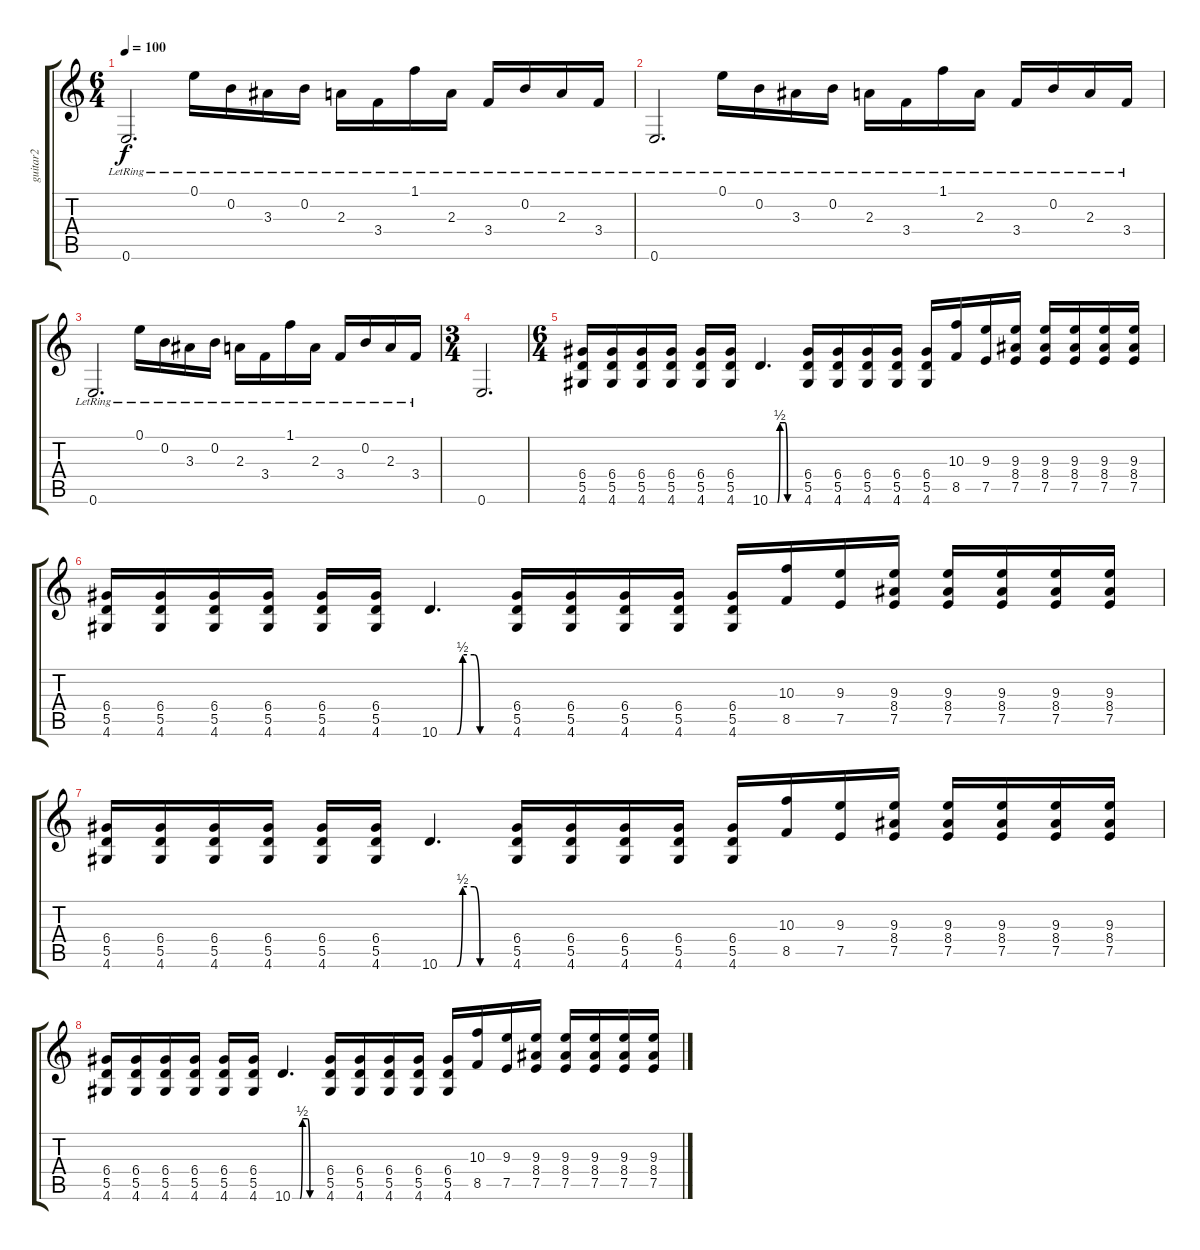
\track ("guitar2" "guitar2") {instrument distortionguitar}
\staff {score tabs}
\tuning (E4 B3 G3 D3 A2 E2) {hide}
\ts (6 4)
\tempo 100
\clef g2
\ks c
0.6{lr}.2{d dy f} 0.1{lr}.16 0.2{lr}.16 3.3{lr}.16 0.2{lr}.16 2.3{lr}.16 3.4{lr}.16 1.1{lr}.16 2.3{lr}.16 3.4{lr}.16 0.2{lr}.16 2.3{lr}.16 3.4{lr}.16 |
0.6{lr}.2{d} 0.1{lr}.16 0.2{lr}.16 3.3{lr}.16 0.2{lr}.16 2.3{lr}.16 3.4{lr}.16 1.1{lr}.16 2.3{lr}.16 3.4{lr}.16 0.2{lr}.16 2.3{lr}.16 3.4{lr}.16 |
0.6{lr}.2{d} 0.1{lr}.16 0.2{lr}.16 3.3{lr}.16 0.2{lr}.16 2.3{lr}.16 3.4{lr}.16 1.1{lr}.16 2.3{lr}.16 3.4{lr}.16 0.2{lr}.16 2.3{lr}.16 3.4{lr}.16 |
\ts (3 4)
0.6.2{d} |
\ts (6 4)
(6.4 5.5 4.6).16{instrument distortionguitar} (6.4 5.5 4.6).16 (6.4 5.5 4.6).16 (6.4 5.5 4.6).16 (6.4 5.5 4.6).16 (6.4 5.5 4.6).16 10.6{be (custom 0 0 15 0 20 2 30 2 35 0 60 0)}.4{d} (6.4 5.5 4.6).16 (6.4 5.5 4.6).16 (6.4 5.5 4.6).16 (6.4 5.5 4.6).16 (6.4 5.5 4.6).16 (10.3 8.5).16 (9.3 7.5).16 (9.3 8.4 7.5).16 (9.3 8.4 7.5).16 (9.3 8.4 7.5).16 (9.3 8.4 7.5).16 (9.3 8.4 7.5).16 |
(6.4 5.5 4.6).16{instrument distortionguitar} (6.4 5.5 4.6).16 (6.4 5.5 4.6).16 (6.4 5.5 4.6).16 (6.4 5.5 4.6).16 (6.4 5.5 4.6).16 10.6{be (custom 0 0 15 0 20 2 30 2 35 0 60 0)}.4{d} (6.4 5.5 4.6).16 (6.4 5.5 4.6).16 (6.4 5.5 4.6).16 (6.4 5.5 4.6).16 (6.4 5.5 4.6).16 (10.3 8.5).16 (9.3 7.5).16 (9.3 8.4 7.5).16 (9.3 8.4 7.5).16 (9.3 8.4 7.5).16 (9.3 8.4 7.5).16 (9.3 8.4 7.5).16 |
(6.4 5.5 4.6).16{instrument distortionguitar} (6.4 5.5 4.6).16 (6.4 5.5 4.6).16 (6.4 5.5 4.6).16 (6.4 5.5 4.6).16 (6.4 5.5 4.6).16 10.6{be (custom 0 0 15 0 20 2 30 2 35 0 60 0)}.4{d} (6.4 5.5 4.6).16 (6.4 5.5 4.6).16 (6.4 5.5 4.6).16 (6.4 5.5 4.6).16 (6.4 5.5 4.6).16 (10.3 8.5).16 (9.3 7.5).16 (9.3 8.4 7.5).16 (9.3 8.4 7.5).16 (9.3 8.4 7.5).16 (9.3 8.4 7.5).16 (9.3 8.4 7.5).16 |
(6.4 5.5 4.6).16{instrument distortionguitar} (6.4 5.5 4.6).16 (6.4 5.5 4.6).16 (6.4 5.5 4.6).16 (6.4 5.5 4.6).16 (6.4 5.5 4.6).16 10.6{be (custom 0 0 15 0 20 2 30 2 35 0 60 0)}.4{d} (6.4 5.5 4.6).16 (6.4 5.5 4.6).16 (6.4 5.5 4.6).16 (6.4 5.5 4.6).16 (6.4 5.5 4.6).16 (10.3 8.5).16 (9.3 7.5).16 (9.3 8.4 7.5).16 (9.3 8.4 7.5).16 (9.3 8.4 7.5).16 (9.3 8.4 7.5).16 (9.3 8.4 7.5).16
